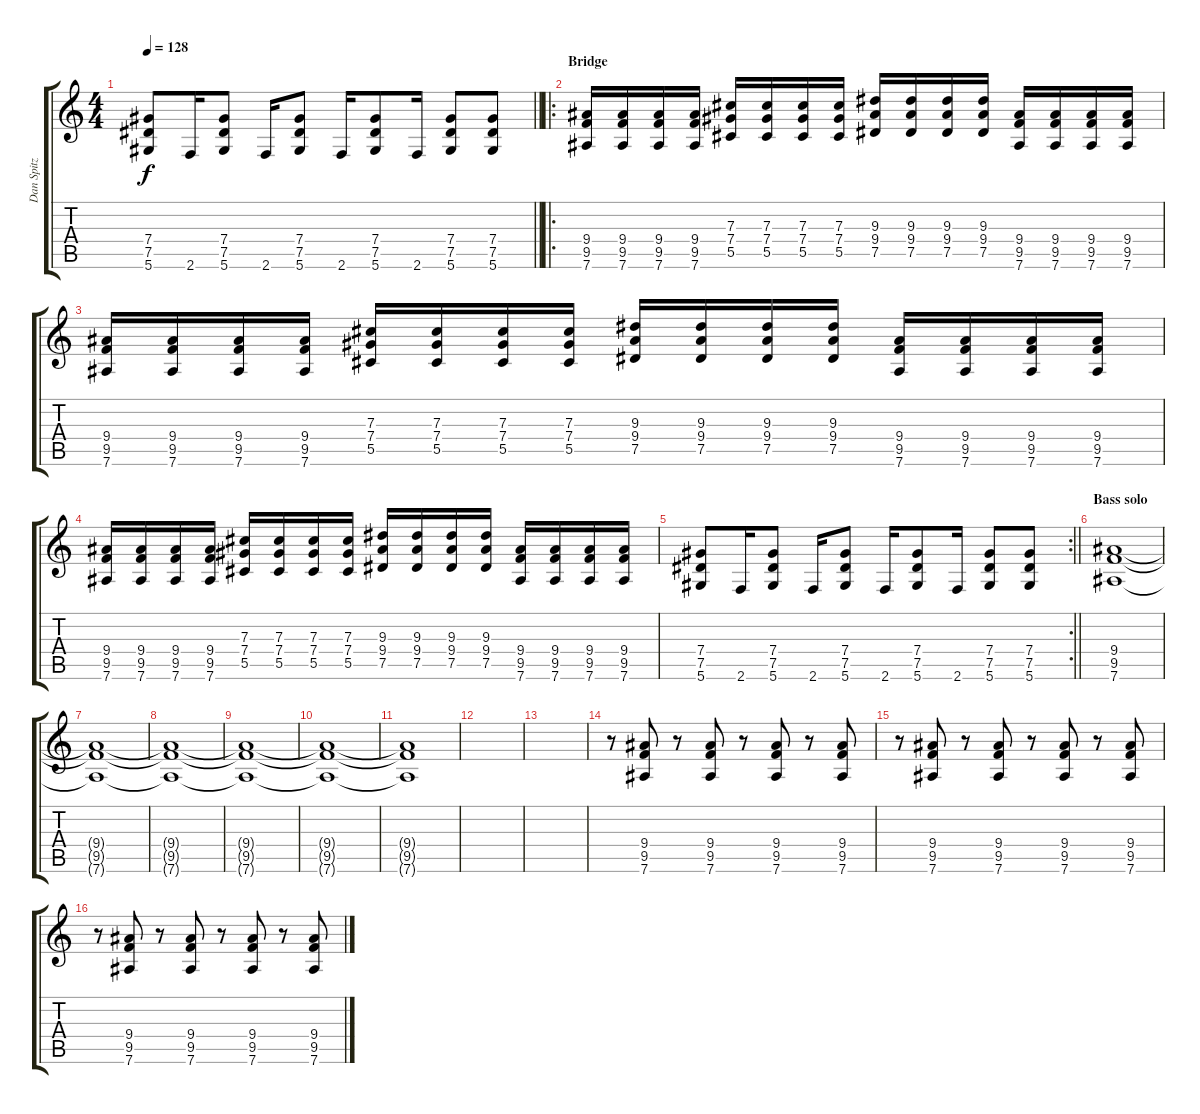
\track ("Dan Spitz (Rhythm Guitar)" "Dan Spitz ") {instrument distortionguitar}
\staff {score tabs}
\tuning (Eb4 Bb3 Gb3 Db3 Ab2 Eb2) {hide}
\ts (4 4)
\tempo 128
\clef g2
\barLineRight lightlight
\ks c
(7.4 7.5 5.6).8{dy f} 2.6.16 (7.4 7.5 5.6).8 2.6.16 (7.4 7.5 5.6).8 2.6.16 (7.4 7.5 5.6).8 2.6.16 (7.4 7.5 5.6).8 (7.4 7.5 5.6).8 |
\ro
\section ("" "Bridge")
(9.4 9.5 7.6).16 (9.4 9.5 7.6).16 (9.4 9.5 7.6).16 (9.4 9.5 7.6).16 (7.3 7.4 5.5).16 (7.3 7.4 5.5).16 (7.3 7.4 5.5).16 (7.3 7.4 5.5).16 (9.3 9.4 7.5).16 (9.3 9.4 7.5).16 (9.3 9.4 7.5).16 (9.3 9.4 7.5).16 (9.4 9.5 7.6).16 (9.4 9.5 7.6).16 (9.4 9.5 7.6).16 (9.4 9.5 7.6).16 |
(9.4 9.5 7.6).16 (9.4 9.5 7.6).16 (9.4 9.5 7.6).16 (9.4 9.5 7.6).16 (7.3 7.4 5.5).16 (7.3 7.4 5.5).16 (7.3 7.4 5.5).16 (7.3 7.4 5.5).16 (9.3 9.4 7.5).16 (9.3 9.4 7.5).16 (9.3 9.4 7.5).16 (9.3 9.4 7.5).16 (9.4 9.5 7.6).16 (9.4 9.5 7.6).16 (9.4 9.5 7.6).16 (9.4 9.5 7.6).16 |
(9.4 9.5 7.6).16 (9.4 9.5 7.6).16 (9.4 9.5 7.6).16 (9.4 9.5 7.6).16 (7.3 7.4 5.5).16 (7.3 7.4 5.5).16 (7.3 7.4 5.5).16 (7.3 7.4 5.5).16 (9.3 9.4 7.5).16 (9.3 9.4 7.5).16 (9.3 9.4 7.5).16 (9.3 9.4 7.5).16 (9.4 9.5 7.6).16 (9.4 9.5 7.6).16 (9.4 9.5 7.6).16 (9.4 9.5 7.6).16 |
\rc 2
\barLineRight lightlight
(7.4 7.5 5.6).8 2.6.16 (7.4 7.5 5.6).8 2.6.16 (7.4 7.5 5.6).8 2.6.16 (7.4 7.5 5.6).8 2.6.16 (7.4 7.5 5.6).8 (7.4 7.5 5.6).8 |
\section ("" "Bass solo")
(9.4 9.5 7.6).1 |
(9.4{t} 9.5{t} 7.6{t}).1{volume 0} |
(9.4{t} 9.5{t} 7.6{t}).1 |
(9.4{t} 9.5{t} 7.6{t}).1 |
(9.4{t} 9.5{t} 7.6{t}).1 |
(9.4{t} 9.5{t} 7.6{t}).1 |
|
|
r.8{volume 16} (9.4 9.5 7.6).8 r.8 (9.4 9.5 7.6).8 r.8 (9.4 9.5 7.6).8 r.8 (9.4 9.5 7.6).8 |
r.8 (9.4 9.5 7.6).8 r.8 (9.4 9.5 7.6).8 r.8 (9.4 9.5 7.6).8 r.8 (9.4 9.5 7.6).8 |
r.8 (9.4 9.5 7.6).8 r.8 (9.4 9.5 7.6).8 r.8 (9.4 9.5 7.6).8 r.8 (9.4 9.5 7.6).8
